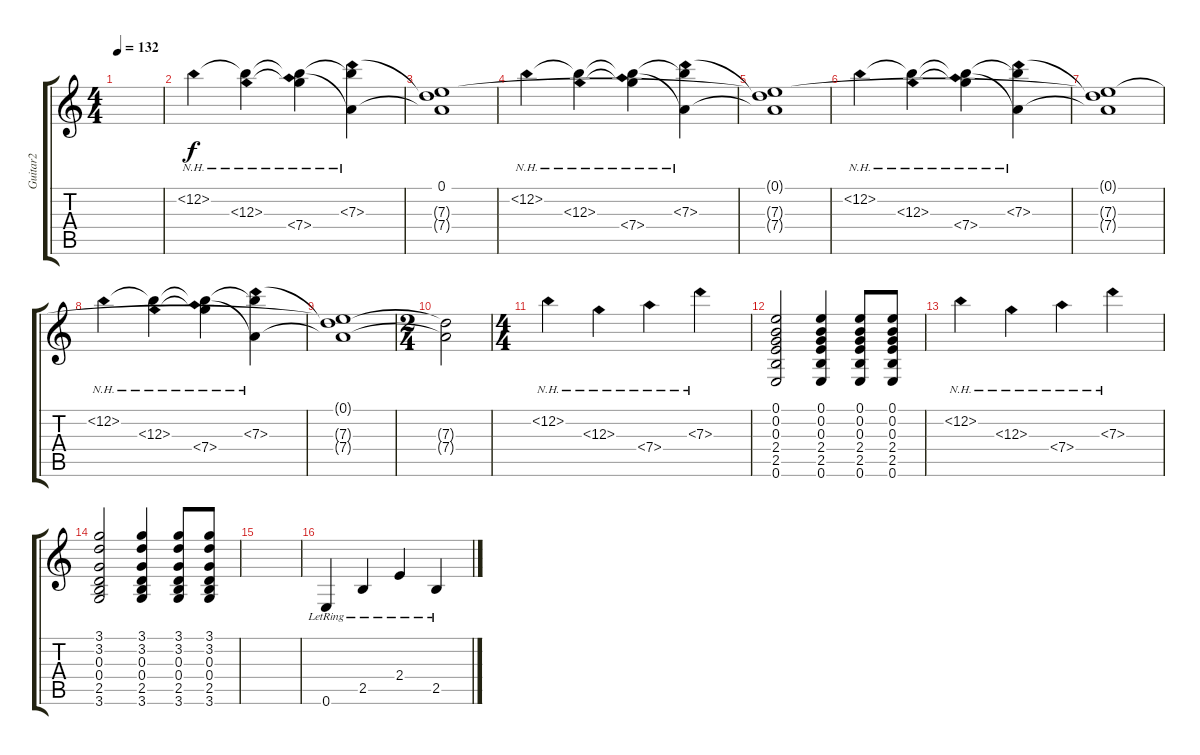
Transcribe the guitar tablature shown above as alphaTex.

\track ("Guitar2" "Guitar2") {instrument overdrivenguitar}
\staff {score tabs}
\tuning (E4 B3 G3 D3 A2 E2) {hide}
\ts (4 4)
\tempo 132
\clef g2
\ks c
|
12.2{nh}.4 (12.2{t} 12.3{nh}).4 (12.2{t} 12.3{t} 7.4{nh}).4 (12.2{t} 7.3{nh} 7.4{t}).4 |
(0.1 7.3{t} 7.4{t}).1 |
12.2{nh}.4 (12.2{t} 12.3{nh}).4 (12.2{t} 12.3{t} 7.4{nh}).4 (12.2{t} 7.3{nh} 7.4{t}).4 |
(0.1{t} 7.3{t} 7.4{t}).1 |
12.2{nh}.4 (12.2{t} 12.3{nh}).4 (12.2{t} 12.3{t} 7.4{nh}).4 (12.2{t} 7.3{nh} 7.4{t}).4 |
(0.1{t} 7.3{t} 7.4{t}).1 |
12.2{nh}.4 (12.2{t} 12.3{nh}).4 (12.2{t} 12.3{t} 7.4{nh}).4 (12.2{t} 7.3{nh} 7.4{t}).4 |
(0.1{t} 7.3{t} 7.4{t}).1 |
\ts (2 4)
(7.3{t} 7.4{t}).2 |
\ts (4 4)
12.2{nh}.4 12.3{nh}.4 7.4{nh}.4 7.3{nh}.4 |
(0.1 0.2 0.3 2.4 2.5 0.6).2 (0.1 0.2 0.3 2.4 2.5 0.6).4 (0.1 0.2 0.3 2.4 2.5 0.6).8 (0.1 0.2 0.3 2.4 2.5 0.6).8 |
12.2{nh}.4 12.3{nh}.4 7.4{nh}.4 7.3{nh}.4 |
(3.1 3.2 0.3 0.4 2.5 3.6).2 (3.1 3.2 0.3 0.4 2.5 3.6).4 (3.1 3.2 0.3 0.4 2.5 3.6).8 (3.1 3.2 0.3 0.4 2.5 3.6).8 |
|
0.6{lr}.4{instrument acousticguitarsteel} 2.5{lr}.4 2.4{lr}.4 2.5{lr}.4
